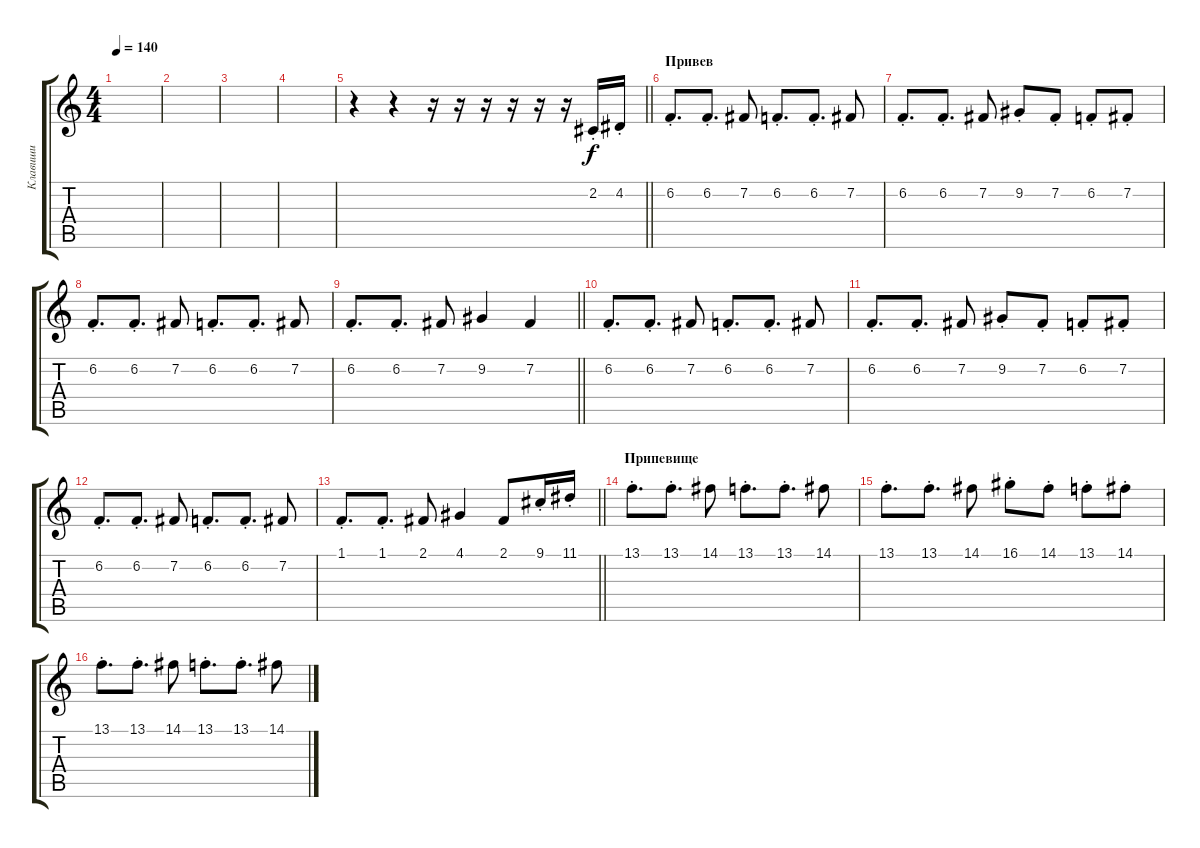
\track ("Клавиши" "Клавиши") {instrument lead1square}
\staff {score tabs}
\tuning (E4 B3 G3 D3 A2 E2) {hide}
\ts (4 4)
\tempo 140
\clef g2
\ks c
|
|
|
|
\barLineRight lightlight
r.4 r.4 r.16 r.16 r.16 r.16 r.16 r.16 2.2{st}.16 4.2{st}.16 |
\section ("" "Привев")
6.2{st}.8{d} 6.2{st}.8{d} 7.2.8 6.2{st}.8{d} 6.2{st}.8{d} 7.2.8 |
6.2{st}.8{d} 6.2{st}.8{d} 7.2.8 9.2{st}.8 7.2{st}.8 6.2{st}.8 7.2{st}.8 |
6.2{st}.8{d} 6.2{st}.8{d} 7.2.8 6.2{st}.8{d} 6.2{st}.8{d} 7.2.8 |
\barLineRight lightlight
6.2{st}.8{d} 6.2{st}.8{d} 7.2.8 9.2.4 7.2.4 |
6.2{st}.8{d} 6.2{st}.8{d} 7.2.8 6.2{st}.8{d} 6.2{st}.8{d} 7.2.8 |
6.2{st}.8{d} 6.2{st}.8{d} 7.2.8 9.2{st}.8 7.2{st}.8 6.2{st}.8 7.2{st}.8 |
6.2{st}.8{d} 6.2{st}.8{d} 7.2.8 6.2{st}.8{d} 6.2{st}.8{d} 7.2.8 |
\barLineRight lightlight
1.1{st}.8{d} 1.1{st}.8{d} 2.1.8 4.1.4 2.1.8 9.1{st}.16 11.1{st}.16 |
\section ("" "Припевище")
13.1{st}.8{d} 13.1{st}.8{d} 14.1.8 13.1{st}.8{d} 13.1{st}.8{d} 14.1.8 |
13.1{st}.8{d} 13.1{st}.8{d} 14.1.8 16.1{st}.8 14.1{st}.8 13.1{st}.8 14.1{st}.8 |
13.1{st}.8{d} 13.1{st}.8{d} 14.1.8 13.1{st}.8{d} 13.1{st}.8{d} 14.1.8
